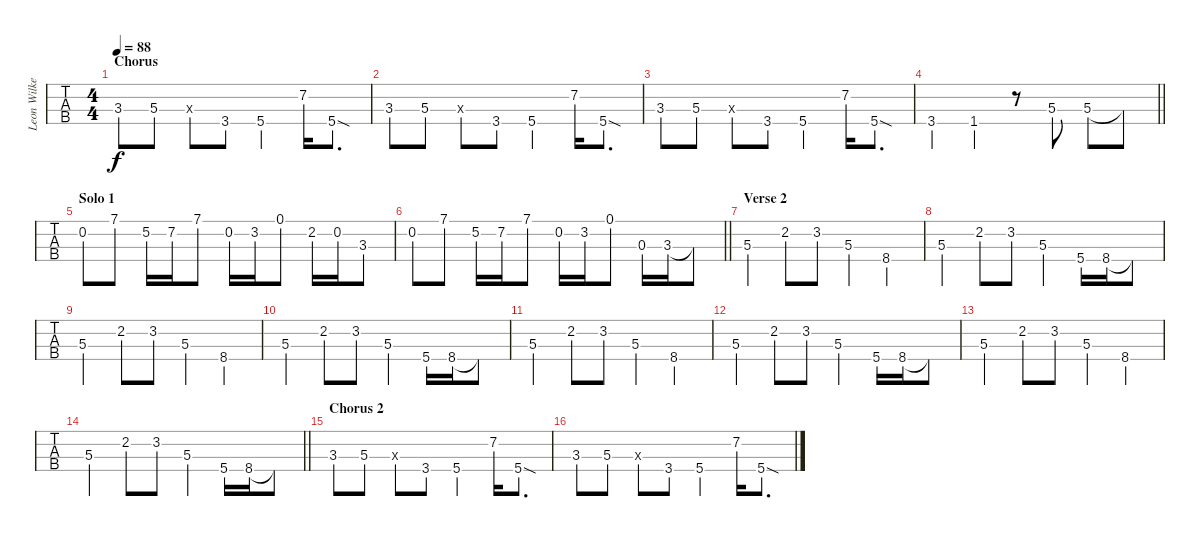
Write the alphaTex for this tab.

\track ("Leon Wilkeson" "Leon Wilke") {instrument electricbasspick}
\staff {tabs}
\tuning (G2 D2 A1 E1) {hide}
\ts (4 4)
\section ("" "Chorus")
\tempo 88
\clef f4
\ks c
3.3.8{dy f} 5.3.8 0.3{x}.8 3.4.8 5.4.4 7.2.16 5.4{sod}.8{d} |
3.3.8 5.3.8 0.3{x}.8 3.4.8 5.4.4 7.2.16 5.4{sod}.8{d} |
3.3.8 5.3.8 0.3{x}.8 3.4.8 5.4.4 7.2.16 5.4{sod}.8{d} |
\barLineRight lightlight
3.4.4 1.4.4 r.8 5.3.8 5.3.8 5.3{t}.8 |
\section ("" "Solo 1")
0.2.8 7.1.8 5.2.16 7.2.16 7.1.8 0.2.16 3.2.16 0.1.8 2.2.16 0.2.16 3.3.8 |
\barLineRight lightlight
0.2.8 7.1.8 5.2.16 7.2.16 7.1.8 0.2.16 3.2.16 0.1.8 0.3.16 3.3.16 3.3{t}.8 |
\section ("" "Verse 2")
5.3.4 2.2.8 3.2.8 5.3.4 8.4.4 |
5.3.4 2.2.8 3.2.8 5.3.4 5.4.16 8.4.16 8.4{t}.8 |
5.3.4 2.2.8 3.2.8 5.3.4 8.4.4 |
5.3.4 2.2.8 3.2.8 5.3.4 5.4.16 8.4.16 8.4{t}.8 |
5.3.4 2.2.8 3.2.8 5.3.4 8.4.4 |
5.3.4 2.2.8 3.2.8 5.3.4 5.4.16 8.4.16 8.4{t}.8 |
5.3.4 2.2.8 3.2.8 5.3.4 8.4.4 |
\barLineRight lightlight
5.3.4 2.2.8 3.2.8 5.3.4 5.4.16 8.4.16 8.4{t}.8 |
\section ("" "Chorus 2")
3.3.8 5.3.8 0.3{x}.8 3.4.8 5.4.4 7.2.16 5.4{sod}.8{d} |
3.3.8 5.3.8 0.3{x}.8 3.4.8 5.4.4 7.2.16 5.4{sod}.8{d}
